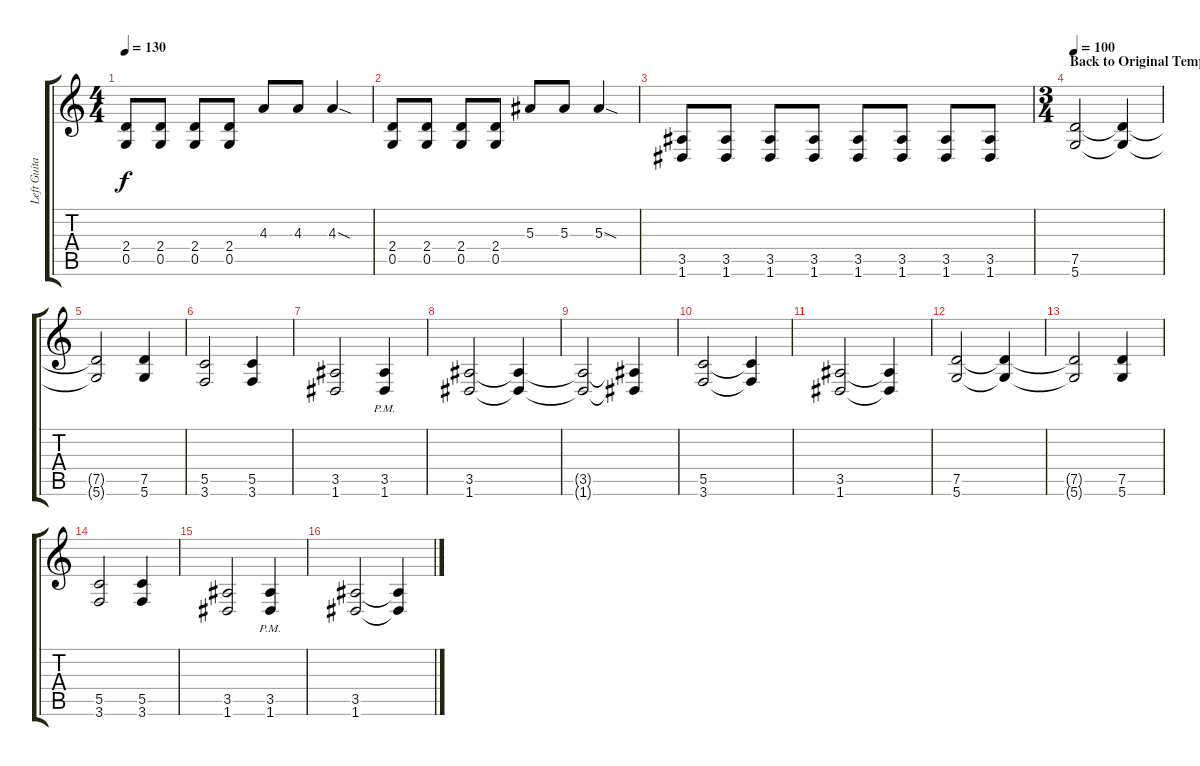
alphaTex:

\track ("Left Guitar" "Left Guita") {instrument distortionguitar}
\staff {score tabs}
\tuning (D4 A3 F3 C3 G2 D2) {hide}
\ts (4 4)
\tempo 130
\clef g2
\ks c
(2.4 0.5).8{dy f} (2.4 0.5).8 (2.4 0.5).8 (2.4 0.5).8 4.3.8 4.3.8 4.3{sod}.4 |
(2.4 0.5).8 (2.4 0.5).8 (2.4 0.5).8 (2.4 0.5).8 5.3.8 5.3.8 5.3{sod}.4 |
(3.5 1.6).8 (3.5 1.6).8 (3.5 1.6).8 (3.5 1.6).8 (3.5 1.6).8 (3.5 1.6).8 (3.5 1.6).8 (3.5 1.6).8 |
\ts (3 4)
\section ("" "Back to Original Tempo")
\tempo 100
(7.5 5.6).2 (7.5{t} 5.6{t}).4 |
(7.5{t} 5.6{t}).2 (7.5 5.6).4 |
(5.5 3.6).2 (5.5 3.6).4 |
(3.5 1.6).2 (3.5{pm} 1.6{pm}).4 |
(3.5 1.6).2 (3.5{t} 1.6{t}).4 |
(3.5{t} 1.6{t}).2 (3.5{t} 1.6{t}).4 |
(5.5 3.6).2 (5.5{t} 3.6{t}).4 |
(3.5 1.6).2 (3.5{t} 1.6{t}).4 |
(7.5 5.6).2 (7.5{t} 5.6{t}).4 |
(7.5{t} 5.6{t}).2 (7.5 5.6).4 |
(5.5 3.6).2 (5.5 3.6).4 |
(3.5 1.6).2 (3.5{pm} 1.6{pm}).4 |
(3.5 1.6).2 (3.5{t} 1.6{t}).4
